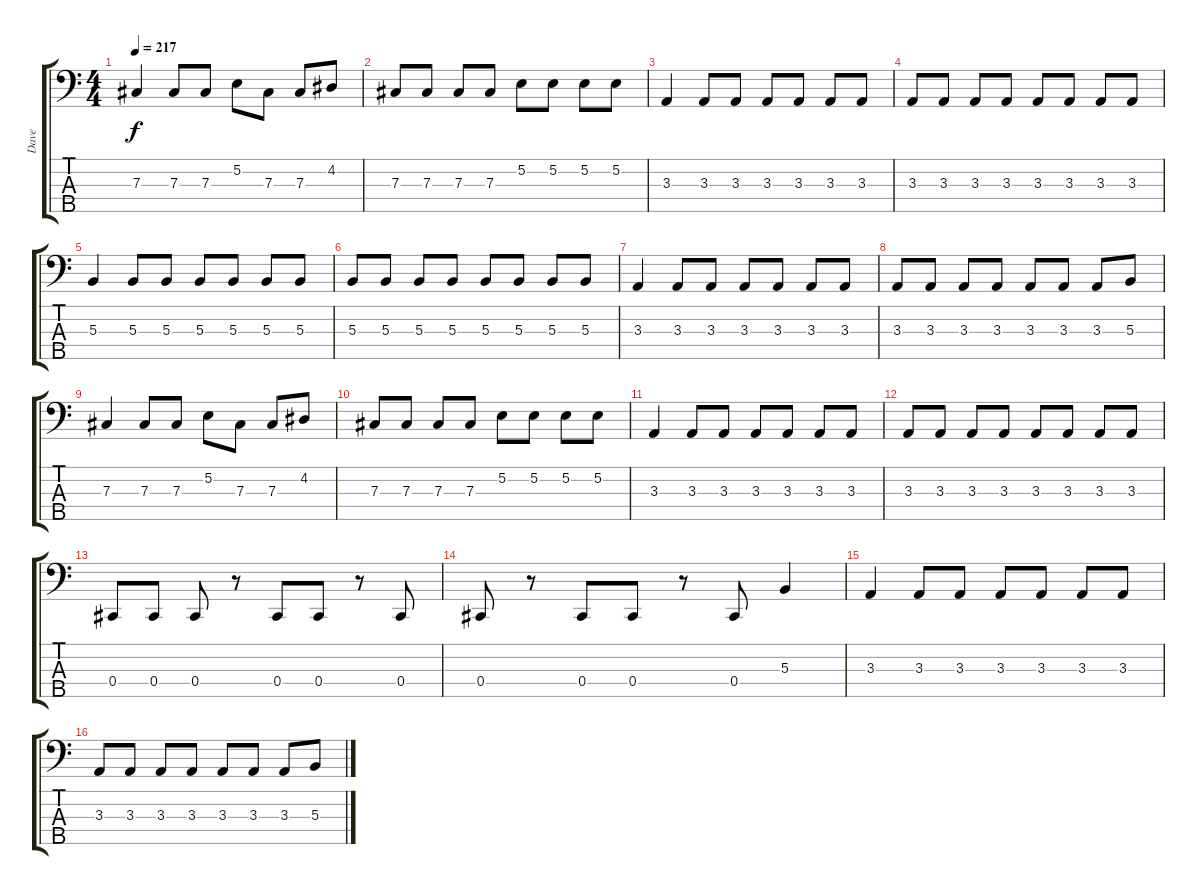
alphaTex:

\track ("Dave" "Dave") {instrument electricbasspick}
\staff {score tabs}
\tuning (E2 B1 Gb1 Db1 B0) {hide}
\ts (4 4)
\tempo 217
\clef f4
\ks c
7.3.4{dy f} 7.3.8 7.3.8 5.2.8 7.3.8 7.3.8 4.2.8 |
7.3.8 7.3.8 7.3.8 7.3.8 5.2.8 5.2.8 5.2.8 5.2.8 |
3.3.4 3.3.8 3.3.8 3.3.8 3.3.8 3.3.8 3.3.8 |
3.3.8 3.3.8 3.3.8 3.3.8 3.3.8 3.3.8 3.3.8 3.3.8 |
5.3.4 5.3.8 5.3.8 5.3.8 5.3.8 5.3.8 5.3.8 |
5.3.8 5.3.8 5.3.8 5.3.8 5.3.8 5.3.8 5.3.8 5.3.8 |
3.3.4 3.3.8 3.3.8 3.3.8 3.3.8 3.3.8 3.3.8 |
3.3.8 3.3.8 3.3.8 3.3.8 3.3.8 3.3.8 3.3.8 5.3.8 |
7.3.4 7.3.8 7.3.8 5.2.8 7.3.8 7.3.8 4.2.8 |
7.3.8 7.3.8 7.3.8 7.3.8 5.2.8 5.2.8 5.2.8 5.2.8 |
3.3.4 3.3.8 3.3.8 3.3.8 3.3.8 3.3.8 3.3.8 |
3.3.8 3.3.8 3.3.8 3.3.8 3.3.8 3.3.8 3.3.8 3.3.8 |
0.4.8 0.4.8 0.4.8 r.8 0.4.8 0.4.8 r.8 0.4.8 |
0.4.8 r.8 0.4.8 0.4.8 r.8 0.4.8 5.3.4 |
3.3.4 3.3.8 3.3.8 3.3.8 3.3.8 3.3.8 3.3.8 |
3.3.8 3.3.8 3.3.8 3.3.8 3.3.8 3.3.8 3.3.8 5.3.8
